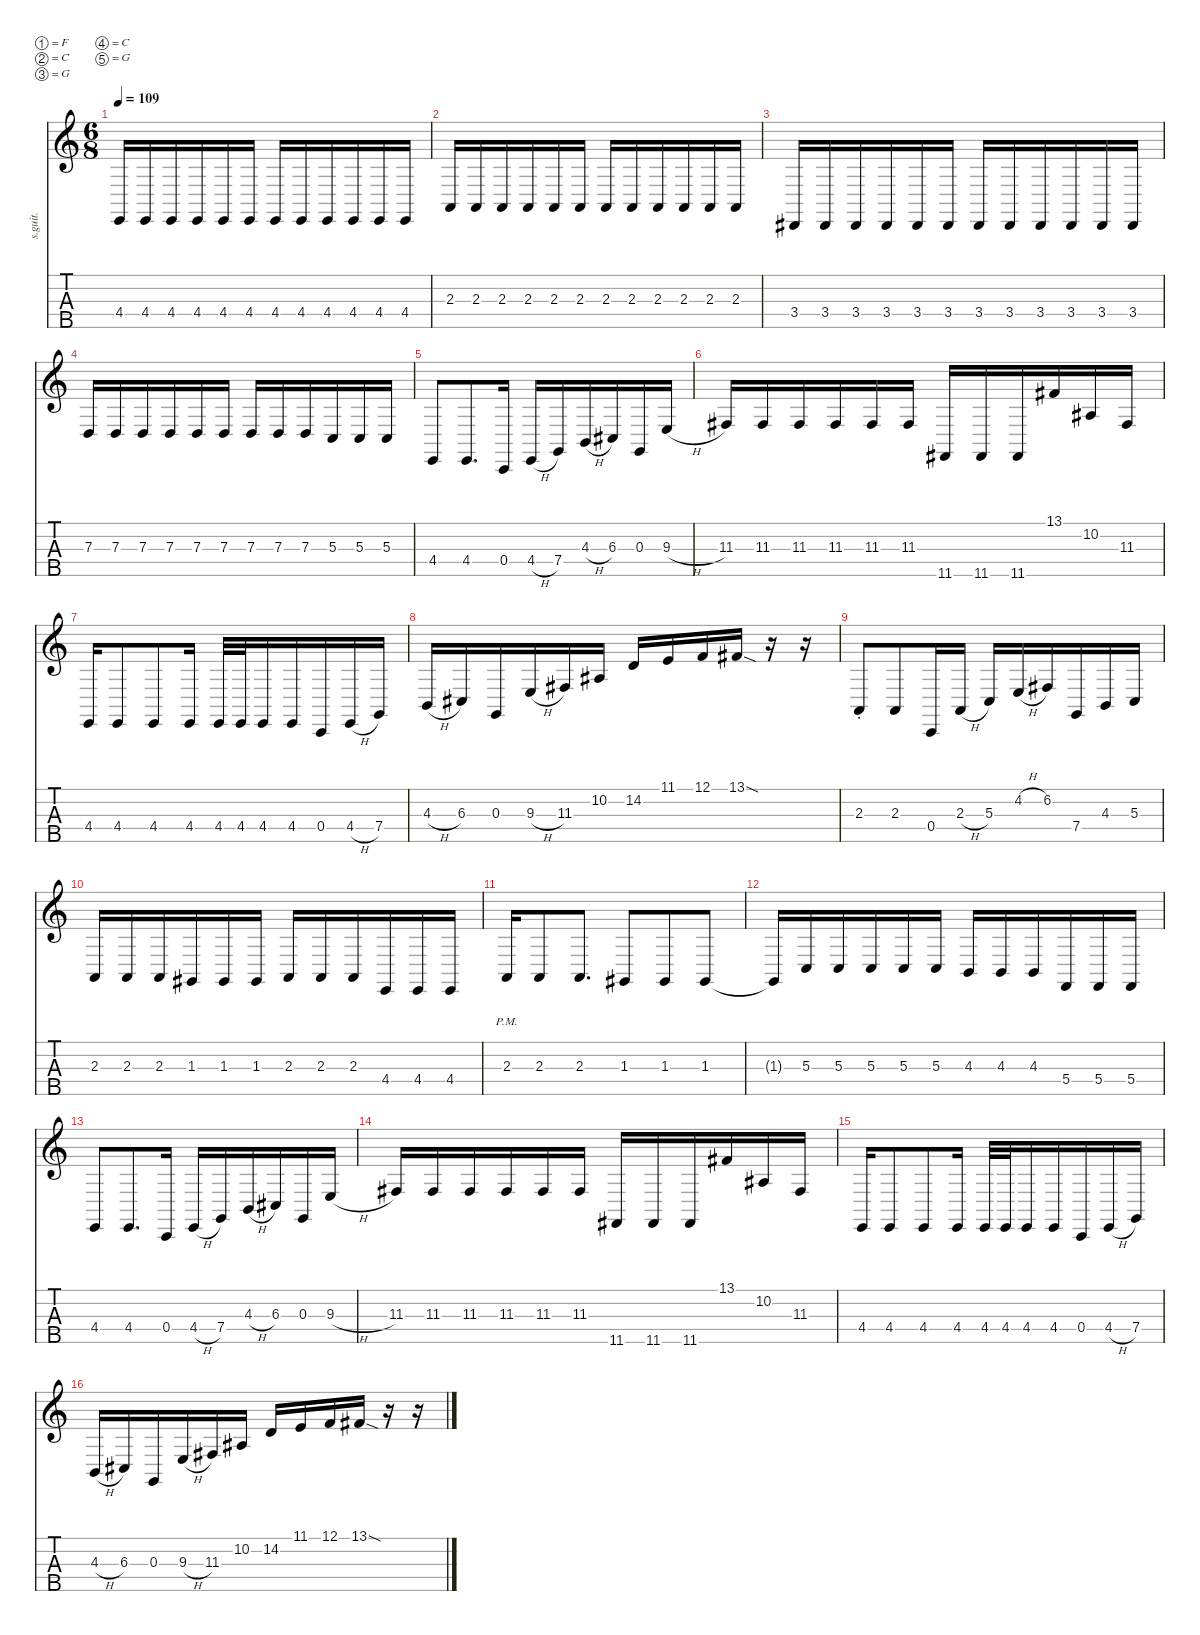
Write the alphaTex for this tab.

\defaultSystemsLayout 4
\hideDynamics
\bracketExtendMode nobrackets
\track ("Electric Bass" "s.guit.") {instrument electricbassfinger}
\staff {score tabs}
\tuning (F2 C2 G1 C1 G0)
\ts (6 8)
\tempo 109
\clef g2
\ks c
4.4.16{lyrics (0 "") lyrics (1 "") lyrics (2 "") lyrics (3 "") lyrics (4 "") dy f} 4.4.16{lyrics (0 "") lyrics (1 "") lyrics (2 "") lyrics (3 "") lyrics (4 "")} 4.4.16{lyrics (0 "") lyrics (1 "") lyrics (2 "") lyrics (3 "") lyrics (4 "")} 4.4.16{lyrics (0 "") lyrics (1 "") lyrics (2 "") lyrics (3 "") lyrics (4 "")} 4.4.16{lyrics (0 "") lyrics (1 "") lyrics (2 "") lyrics (3 "") lyrics (4 "")} 4.4.16{lyrics (0 "") lyrics (1 "") lyrics (2 "") lyrics (3 "") lyrics (4 "")} 4.4.16{lyrics (0 "") lyrics (1 "") lyrics (2 "") lyrics (3 "") lyrics (4 "")} 4.4.16{lyrics (0 "") lyrics (1 "") lyrics (2 "") lyrics (3 "") lyrics (4 "")} 4.4.16{lyrics (0 "") lyrics (1 "") lyrics (2 "") lyrics (3 "") lyrics (4 "")} 4.4.16{lyrics (0 "") lyrics (1 "") lyrics (2 "") lyrics (3 "") lyrics (4 "")} 4.4.16{lyrics (0 "") lyrics (1 "") lyrics (2 "") lyrics (3 "") lyrics (4 "")} 4.4.16{lyrics (0 "") lyrics (1 "") lyrics (2 "") lyrics (3 "") lyrics (4 "")} |
2.3.16{lyrics (0 "") lyrics (1 "") lyrics (2 "") lyrics (3 "") lyrics (4 "")} 2.3.16{lyrics (0 "") lyrics (1 "") lyrics (2 "") lyrics (3 "") lyrics (4 "")} 2.3.16{lyrics (0 "") lyrics (1 "") lyrics (2 "") lyrics (3 "") lyrics (4 "")} 2.3.16{lyrics (0 "") lyrics (1 "") lyrics (2 "") lyrics (3 "") lyrics (4 "")} 2.3.16{lyrics (0 "") lyrics (1 "") lyrics (2 "") lyrics (3 "") lyrics (4 "")} 2.3.16{lyrics (0 "") lyrics (1 "") lyrics (2 "") lyrics (3 "") lyrics (4 "")} 2.3.16{lyrics (0 "") lyrics (1 "") lyrics (2 "") lyrics (3 "") lyrics (4 "")} 2.3.16{lyrics (0 "") lyrics (1 "") lyrics (2 "") lyrics (3 "") lyrics (4 "")} 2.3.16{lyrics (0 "") lyrics (1 "") lyrics (2 "") lyrics (3 "") lyrics (4 "")} 2.3.16{lyrics (0 "") lyrics (1 "") lyrics (2 "") lyrics (3 "") lyrics (4 "")} 2.3.16{lyrics (0 "") lyrics (1 "") lyrics (2 "") lyrics (3 "") lyrics (4 "")} 2.3.16{lyrics (0 "") lyrics (1 "") lyrics (2 "") lyrics (3 "") lyrics (4 "")} |
3.4{acc #}.16{lyrics (0 "") lyrics (1 "") lyrics (2 "") lyrics (3 "") lyrics (4 "")} 3.4{acc #}.16{lyrics (0 "") lyrics (1 "") lyrics (2 "") lyrics (3 "") lyrics (4 "")} 3.4{acc #}.16{lyrics (0 "") lyrics (1 "") lyrics (2 "") lyrics (3 "") lyrics (4 "")} 3.4{acc #}.16{lyrics (0 "") lyrics (1 "") lyrics (2 "") lyrics (3 "") lyrics (4 "")} 3.4{acc #}.16{lyrics (0 "") lyrics (1 "") lyrics (2 "") lyrics (3 "") lyrics (4 "")} 3.4{acc #}.16{lyrics (0 "") lyrics (1 "") lyrics (2 "") lyrics (3 "") lyrics (4 "")} 3.4{acc #}.16{lyrics (0 "") lyrics (1 "") lyrics (2 "") lyrics (3 "") lyrics (4 "")} 3.4{acc #}.16{lyrics (0 "") lyrics (1 "") lyrics (2 "") lyrics (3 "") lyrics (4 "")} 3.4{acc #}.16{lyrics (0 "") lyrics (1 "") lyrics (2 "") lyrics (3 "") lyrics (4 "")} 3.4{acc #}.16{lyrics (0 "") lyrics (1 "") lyrics (2 "") lyrics (3 "") lyrics (4 "")} 3.4{acc #}.16{lyrics (0 "") lyrics (1 "") lyrics (2 "") lyrics (3 "") lyrics (4 "")} 3.4{acc #}.16{lyrics (0 "") lyrics (1 "") lyrics (2 "") lyrics (3 "") lyrics (4 "")} |
7.3.16{lyrics (0 "") lyrics (1 "") lyrics (2 "") lyrics (3 "") lyrics (4 "")} 7.3.16{lyrics (0 "") lyrics (1 "") lyrics (2 "") lyrics (3 "") lyrics (4 "")} 7.3.16{lyrics (0 "") lyrics (1 "") lyrics (2 "") lyrics (3 "") lyrics (4 "")} 7.3.16{lyrics (0 "") lyrics (1 "") lyrics (2 "") lyrics (3 "") lyrics (4 "")} 7.3.16{lyrics (0 "") lyrics (1 "") lyrics (2 "") lyrics (3 "") lyrics (4 "")} 7.3.16{lyrics (0 "") lyrics (1 "") lyrics (2 "") lyrics (3 "") lyrics (4 "")} 7.3.16{lyrics (0 "") lyrics (1 "") lyrics (2 "") lyrics (3 "") lyrics (4 "")} 7.3.16{lyrics (0 "") lyrics (1 "") lyrics (2 "") lyrics (3 "") lyrics (4 "")} 7.3.16{lyrics (0 "") lyrics (1 "") lyrics (2 "") lyrics (3 "") lyrics (4 "")} 5.3.16{lyrics (0 "") lyrics (1 "") lyrics (2 "") lyrics (3 "") lyrics (4 "")} 5.3.16{lyrics (0 "") lyrics (1 "") lyrics (2 "") lyrics (3 "") lyrics (4 "")} 5.3.16{lyrics (0 "") lyrics (1 "") lyrics (2 "") lyrics (3 "") lyrics (4 "")} |
4.4.8{lyrics (0 "") lyrics (1 "") lyrics (2 "") lyrics (3 "") lyrics (4 "")} 4.4.8{d lyrics (0 "") lyrics (1 "") lyrics (2 "") lyrics (3 "") lyrics (4 "")} 0.4.16{lyrics (0 "") lyrics (1 "") lyrics (2 "") lyrics (3 "") lyrics (4 "")} 4.4{h}.16{lyrics (0 "") lyrics (1 "") lyrics (2 "") lyrics (3 "") lyrics (4 "")} 7.4.16{lyrics (0 "") lyrics (1 "") lyrics (2 "") lyrics (3 "") lyrics (4 "")} 4.3{h}.16{lyrics (0 "") lyrics (1 "") lyrics (2 "") lyrics (3 "") lyrics (4 "")} 6.3{acc #}.16{lyrics (0 "") lyrics (1 "") lyrics (2 "") lyrics (3 "") lyrics (4 "")} 0.3.16{lyrics (0 "") lyrics (1 "") lyrics (2 "") lyrics (3 "") lyrics (4 "")} 9.3{h}.16{lyrics (0 "") lyrics (1 "") lyrics (2 "") lyrics (3 "") lyrics (4 "")} |
11.3{acc #}.16{lyrics (0 "") lyrics (1 "") lyrics (2 "") lyrics (3 "") lyrics (4 "")} 11.3{acc #}.16{lyrics (0 "") lyrics (1 "") lyrics (2 "") lyrics (3 "") lyrics (4 "")} 11.3{acc #}.16{lyrics (0 "") lyrics (1 "") lyrics (2 "") lyrics (3 "") lyrics (4 "")} 11.3{acc #}.16{lyrics (0 "") lyrics (1 "") lyrics (2 "") lyrics (3 "") lyrics (4 "")} 11.3{acc #}.16{lyrics (0 "") lyrics (1 "") lyrics (2 "") lyrics (3 "") lyrics (4 "")} 11.3{acc #}.16{lyrics (0 "") lyrics (1 "") lyrics (2 "") lyrics (3 "") lyrics (4 "")} 11.5{acc #}.16{lyrics (0 "") lyrics (1 "") lyrics (2 "") lyrics (3 "") lyrics (4 "")} 11.5{acc #}.16{lyrics (0 "") lyrics (1 "") lyrics (2 "") lyrics (3 "") lyrics (4 "")} 11.5{acc #}.16{lyrics (0 "") lyrics (1 "") lyrics (2 "") lyrics (3 "") lyrics (4 "")} 13.1{acc #}.16{lyrics (0 "") lyrics (1 "") lyrics (2 "") lyrics (3 "") lyrics (4 "")} 10.2{acc #}.16{lyrics (0 "") lyrics (1 "") lyrics (2 "") lyrics (3 "") lyrics (4 "")} 11.3{acc #}.16{lyrics (0 "") lyrics (1 "") lyrics (2 "") lyrics (3 "") lyrics (4 "")} |
4.4.16{lyrics (0 "") lyrics (1 "") lyrics (2 "") lyrics (3 "") lyrics (4 "")} 4.4.8{lyrics (0 "") lyrics (1 "") lyrics (2 "") lyrics (3 "") lyrics (4 "")} 4.4.8{lyrics (0 "") lyrics (1 "") lyrics (2 "") lyrics (3 "") lyrics (4 "")} 4.4.16{lyrics (0 "") lyrics (1 "") lyrics (2 "") lyrics (3 "") lyrics (4 "")} 4.4.32{lyrics (0 "") lyrics (1 "") lyrics (2 "") lyrics (3 "") lyrics (4 "")} 4.4.32{lyrics (0 "") lyrics (1 "") lyrics (2 "") lyrics (3 "") lyrics (4 "")} 4.4.16{lyrics (0 "") lyrics (1 "") lyrics (2 "") lyrics (3 "") lyrics (4 "")} 4.4.16{lyrics (0 "") lyrics (1 "") lyrics (2 "") lyrics (3 "") lyrics (4 "")} 0.4.16{lyrics (0 "") lyrics (1 "") lyrics (2 "") lyrics (3 "") lyrics (4 "")} 4.4{h}.16{lyrics (0 "") lyrics (1 "") lyrics (2 "") lyrics (3 "") lyrics (4 "")} 7.4.16{lyrics (0 "") lyrics (1 "") lyrics (2 "") lyrics (3 "") lyrics (4 "")} |
4.3{h}.16{lyrics (0 "") lyrics (1 "") lyrics (2 "") lyrics (3 "") lyrics (4 "")} 6.3{acc #}.16{lyrics (0 "") lyrics (1 "") lyrics (2 "") lyrics (3 "") lyrics (4 "")} 0.3.16{lyrics (0 "") lyrics (1 "") lyrics (2 "") lyrics (3 "") lyrics (4 "")} 9.3{h}.16{lyrics (0 "") lyrics (1 "") lyrics (2 "") lyrics (3 "") lyrics (4 "")} 11.3{acc #}.16{lyrics (0 "") lyrics (1 "") lyrics (2 "") lyrics (3 "") lyrics (4 "")} 10.2{acc #}.16{lyrics (0 "") lyrics (1 "") lyrics (2 "") lyrics (3 "") lyrics (4 "")} 14.2.16{lyrics (0 "") lyrics (1 "") lyrics (2 "") lyrics (3 "") lyrics (4 "")} 11.1.16{lyrics (0 "") lyrics (1 "") lyrics (2 "") lyrics (3 "") lyrics (4 "")} 12.1.16{lyrics (0 "") lyrics (1 "") lyrics (2 "") lyrics (3 "") lyrics (4 "")} 13.1{sod acc #}.16{lyrics (0 "") lyrics (1 "") lyrics (2 "") lyrics (3 "") lyrics (4 "")} r.16 r.16 |
2.3{st}.8{lyrics (0 "") lyrics (1 "") lyrics (2 "") lyrics (3 "") lyrics (4 "")} 2.3.8{lyrics (0 "") lyrics (1 "") lyrics (2 "") lyrics (3 "") lyrics (4 "")} 0.4.16{lyrics (0 "") lyrics (1 "") lyrics (2 "") lyrics (3 "") lyrics (4 "")} 2.3{h}.16{lyrics (0 "") lyrics (1 "") lyrics (2 "") lyrics (3 "") lyrics (4 "")} 5.3.16{lyrics (0 "") lyrics (1 "") lyrics (2 "") lyrics (3 "") lyrics (4 "")} 4.2{h}.16{lyrics (0 "") lyrics (1 "") lyrics (2 "") lyrics (3 "") lyrics (4 "")} 6.2{acc #}.16{lyrics (0 "") lyrics (1 "") lyrics (2 "") lyrics (3 "") lyrics (4 "")} 7.4.16{lyrics (0 "") lyrics (1 "") lyrics (2 "") lyrics (3 "") lyrics (4 "")} 4.3.16{lyrics (0 "") lyrics (1 "") lyrics (2 "") lyrics (3 "") lyrics (4 "")} 5.3.16{lyrics (0 "") lyrics (1 "") lyrics (2 "") lyrics (3 "") lyrics (4 "")} |
2.3.16{lyrics (0 "") lyrics (1 "") lyrics (2 "") lyrics (3 "") lyrics (4 "")} 2.3.16{lyrics (0 "") lyrics (1 "") lyrics (2 "") lyrics (3 "") lyrics (4 "")} 2.3.16{lyrics (0 "") lyrics (1 "") lyrics (2 "") lyrics (3 "") lyrics (4 "")} 1.3{acc #}.16{lyrics (0 "") lyrics (1 "") lyrics (2 "") lyrics (3 "") lyrics (4 "")} 1.3{acc #}.16{lyrics (0 "") lyrics (1 "") lyrics (2 "") lyrics (3 "") lyrics (4 "")} 1.3{acc #}.16{lyrics (0 "") lyrics (1 "") lyrics (2 "") lyrics (3 "") lyrics (4 "")} 2.3.16{lyrics (0 "") lyrics (1 "") lyrics (2 "") lyrics (3 "") lyrics (4 "")} 2.3.16{lyrics (0 "") lyrics (1 "") lyrics (2 "") lyrics (3 "") lyrics (4 "")} 2.3.16{lyrics (0 "") lyrics (1 "") lyrics (2 "") lyrics (3 "") lyrics (4 "")} 4.4.16{lyrics (0 "") lyrics (1 "") lyrics (2 "") lyrics (3 "") lyrics (4 "")} 4.4.16{lyrics (0 "") lyrics (1 "") lyrics (2 "") lyrics (3 "") lyrics (4 "")} 4.4.16{lyrics (0 "") lyrics (1 "") lyrics (2 "") lyrics (3 "") lyrics (4 "")} |
2.3{pm}.16{lyrics (0 "") lyrics (1 "") lyrics (2 "") lyrics (3 "") lyrics (4 "")} 2.3.8{lyrics (0 "") lyrics (1 "") lyrics (2 "") lyrics (3 "") lyrics (4 "")} 2.3.8{d lyrics (0 "") lyrics (1 "") lyrics (2 "") lyrics (3 "") lyrics (4 "")} 1.3{acc #}.8{lyrics (0 "") lyrics (1 "") lyrics (2 "") lyrics (3 "") lyrics (4 "")} 1.3{acc #}.8{lyrics (0 "") lyrics (1 "") lyrics (2 "") lyrics (3 "") lyrics (4 "")} 1.3{acc #}.8{lyrics (0 "") lyrics (1 "") lyrics (2 "") lyrics (3 "") lyrics (4 "")} |
1.3{t acc #}.16{lyrics (0 "") lyrics (1 "") lyrics (2 "") lyrics (3 "") lyrics (4 "")} 5.3.16{lyrics (0 "") lyrics (1 "") lyrics (2 "") lyrics (3 "") lyrics (4 "")} 5.3.16{lyrics (0 "") lyrics (1 "") lyrics (2 "") lyrics (3 "") lyrics (4 "")} 5.3.16{lyrics (0 "") lyrics (1 "") lyrics (2 "") lyrics (3 "") lyrics (4 "")} 5.3.16{lyrics (0 "") lyrics (1 "") lyrics (2 "") lyrics (3 "") lyrics (4 "")} 5.3.16{lyrics (0 "") lyrics (1 "") lyrics (2 "") lyrics (3 "") lyrics (4 "")} 4.3.16{lyrics (0 "") lyrics (1 "") lyrics (2 "") lyrics (3 "") lyrics (4 "")} 4.3.16{lyrics (0 "") lyrics (1 "") lyrics (2 "") lyrics (3 "") lyrics (4 "")} 4.3.16{lyrics (0 "") lyrics (1 "") lyrics (2 "") lyrics (3 "") lyrics (4 "")} 5.4.16{lyrics (0 "") lyrics (1 "") lyrics (2 "") lyrics (3 "") lyrics (4 "")} 5.4.16{lyrics (0 "") lyrics (1 "") lyrics (2 "") lyrics (3 "") lyrics (4 "")} 5.4.16{lyrics (0 "") lyrics (1 "") lyrics (2 "") lyrics (3 "") lyrics (4 "")} |
4.4.8{lyrics (0 "") lyrics (1 "") lyrics (2 "") lyrics (3 "") lyrics (4 "")} 4.4.8{d lyrics (0 "") lyrics (1 "") lyrics (2 "") lyrics (3 "") lyrics (4 "")} 0.4.16{lyrics (0 "") lyrics (1 "") lyrics (2 "") lyrics (3 "") lyrics (4 "")} 4.4{h}.16{lyrics (0 "") lyrics (1 "") lyrics (2 "") lyrics (3 "") lyrics (4 "")} 7.4.16{lyrics (0 "") lyrics (1 "") lyrics (2 "") lyrics (3 "") lyrics (4 "")} 4.3{h}.16{lyrics (0 "") lyrics (1 "") lyrics (2 "") lyrics (3 "") lyrics (4 "")} 6.3{acc #}.16{lyrics (0 "") lyrics (1 "") lyrics (2 "") lyrics (3 "") lyrics (4 "")} 0.3.16{lyrics (0 "") lyrics (1 "") lyrics (2 "") lyrics (3 "") lyrics (4 "")} 9.3{h}.16{lyrics (0 "") lyrics (1 "") lyrics (2 "") lyrics (3 "") lyrics (4 "")} |
11.3{acc #}.16{lyrics (0 "") lyrics (1 "") lyrics (2 "") lyrics (3 "") lyrics (4 "")} 11.3{acc #}.16{lyrics (0 "") lyrics (1 "") lyrics (2 "") lyrics (3 "") lyrics (4 "")} 11.3{acc #}.16{lyrics (0 "") lyrics (1 "") lyrics (2 "") lyrics (3 "") lyrics (4 "")} 11.3{acc #}.16{lyrics (0 "") lyrics (1 "") lyrics (2 "") lyrics (3 "") lyrics (4 "")} 11.3{acc #}.16{lyrics (0 "") lyrics (1 "") lyrics (2 "") lyrics (3 "") lyrics (4 "")} 11.3{acc #}.16{lyrics (0 "") lyrics (1 "") lyrics (2 "") lyrics (3 "") lyrics (4 "")} 11.5{acc #}.16{lyrics (0 "") lyrics (1 "") lyrics (2 "") lyrics (3 "") lyrics (4 "")} 11.5{acc #}.16{lyrics (0 "") lyrics (1 "") lyrics (2 "") lyrics (3 "") lyrics (4 "")} 11.5{acc #}.16{lyrics (0 "") lyrics (1 "") lyrics (2 "") lyrics (3 "") lyrics (4 "")} 13.1{acc #}.16{lyrics (0 "") lyrics (1 "") lyrics (2 "") lyrics (3 "") lyrics (4 "")} 10.2{acc #}.16{lyrics (0 "") lyrics (1 "") lyrics (2 "") lyrics (3 "") lyrics (4 "")} 11.3{acc #}.16{lyrics (0 "") lyrics (1 "") lyrics (2 "") lyrics (3 "") lyrics (4 "")} |
4.4.16{lyrics (0 "") lyrics (1 "") lyrics (2 "") lyrics (3 "") lyrics (4 "")} 4.4.8{lyrics (0 "") lyrics (1 "") lyrics (2 "") lyrics (3 "") lyrics (4 "")} 4.4.8{lyrics (0 "") lyrics (1 "") lyrics (2 "") lyrics (3 "") lyrics (4 "")} 4.4.16{lyrics (0 "") lyrics (1 "") lyrics (2 "") lyrics (3 "") lyrics (4 "")} 4.4.32{lyrics (0 "") lyrics (1 "") lyrics (2 "") lyrics (3 "") lyrics (4 "")} 4.4.32{lyrics (0 "") lyrics (1 "") lyrics (2 "") lyrics (3 "") lyrics (4 "")} 4.4.16{lyrics (0 "") lyrics (1 "") lyrics (2 "") lyrics (3 "") lyrics (4 "")} 4.4.16{lyrics (0 "") lyrics (1 "") lyrics (2 "") lyrics (3 "") lyrics (4 "")} 0.4.16{lyrics (0 "") lyrics (1 "") lyrics (2 "") lyrics (3 "") lyrics (4 "")} 4.4{h}.16{lyrics (0 "") lyrics (1 "") lyrics (2 "") lyrics (3 "") lyrics (4 "")} 7.4.16{lyrics (0 "") lyrics (1 "") lyrics (2 "") lyrics (3 "") lyrics (4 "")} |
4.3{h}.16{lyrics (0 "") lyrics (1 "") lyrics (2 "") lyrics (3 "") lyrics (4 "")} 6.3{acc #}.16{lyrics (0 "") lyrics (1 "") lyrics (2 "") lyrics (3 "") lyrics (4 "")} 0.3.16{lyrics (0 "") lyrics (1 "") lyrics (2 "") lyrics (3 "") lyrics (4 "")} 9.3{h}.16{lyrics (0 "") lyrics (1 "") lyrics (2 "") lyrics (3 "") lyrics (4 "")} 11.3{acc #}.16{lyrics (0 "") lyrics (1 "") lyrics (2 "") lyrics (3 "") lyrics (4 "")} 10.2{acc #}.16{lyrics (0 "") lyrics (1 "") lyrics (2 "") lyrics (3 "") lyrics (4 "")} 14.2.16{lyrics (0 "") lyrics (1 "") lyrics (2 "") lyrics (3 "") lyrics (4 "")} 11.1.16{lyrics (0 "") lyrics (1 "") lyrics (2 "") lyrics (3 "") lyrics (4 "")} 12.1.16{lyrics (0 "") lyrics (1 "") lyrics (2 "") lyrics (3 "") lyrics (4 "")} 13.1{sod acc #}.16{lyrics (0 "") lyrics (1 "") lyrics (2 "") lyrics (3 "") lyrics (4 "")} r.16 r.16
